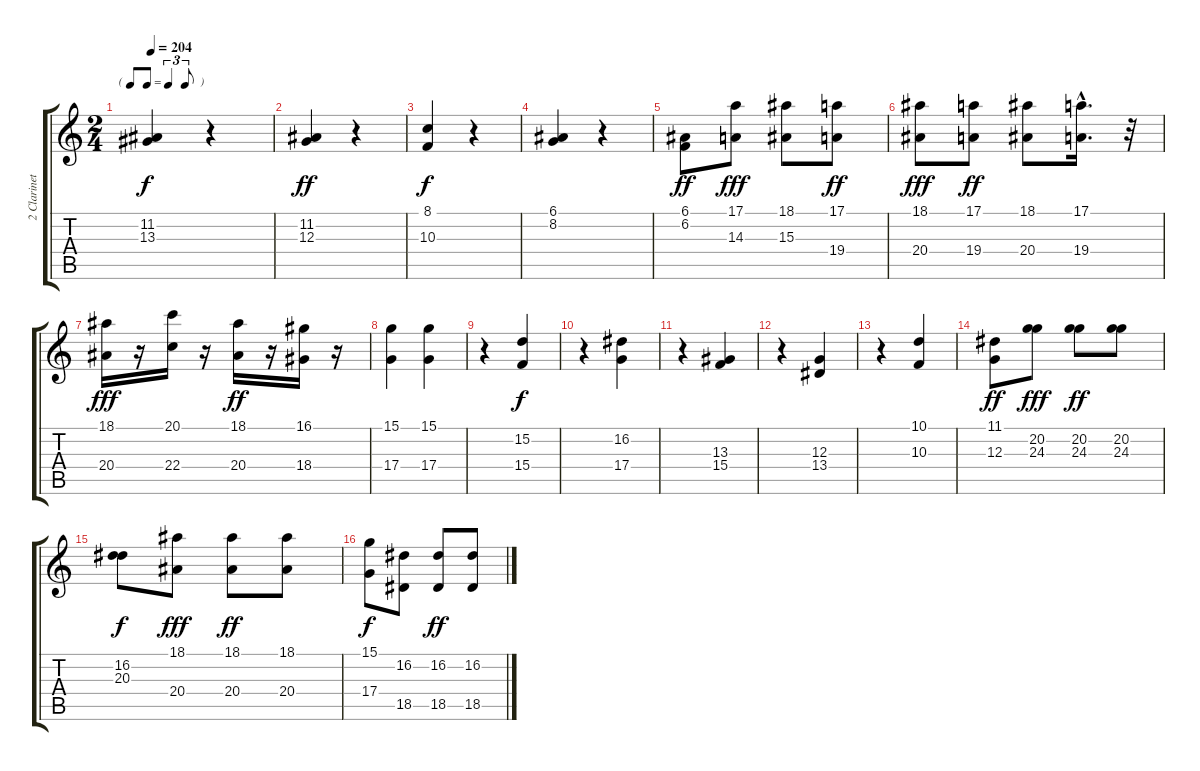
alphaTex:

\track ("2 Clarinets in Bb" "2 Clarinet") {instrument clarinet}
\staff {score tabs}
\tuning (E4 B3 G3 D3 A2 E2) {hide}
\ts (2 4)
\tf triplet8th
\tempo 204
\clef g2
\ks c
(11.2 13.3).4{dy f} r.4 |
(11.2 12.3).4{dy ff} r.4 |
(8.1 10.3).4{dy f} r.4 |
(6.1 8.2).4 r.4 |
(6.1 6.2).8{dy ff} (17.1 14.3).8{dy fff} (18.1 15.3).8 (17.1 19.4).8{dy ff} |
(18.1 20.4).8{dy fff} (17.1 19.4).8{dy ff} (18.1 20.4).8 (17.1{hac} 19.4{hac}).16{d} r.32 |
(18.1 20.4).16{dy fff} r.16 (20.1 22.4).16 r.16 (18.1 20.4).16{dy ff} r.16 (16.1 18.4).16 r.16 |
(15.1 17.4).4 (15.1 17.4).4 |
r.4 (15.2 15.4).4{dy f} |
r.4 (16.2 17.4).4 |
r.4 (13.3 15.4).4 |
r.4 (12.3 13.4).4 |
r.4 (10.1 10.3).4 |
(11.1 12.3).8{dy ff} (20.2 24.3).8{dy fff} (20.2 24.3).8{dy ff} (20.2 24.3).8 |
(16.2 20.3).8{dy f} (18.1 20.4).8{dy fff} (18.1 20.4).8{dy ff} (18.1 20.4).8 |
(15.1 17.4).8{dy f} (16.2 18.5).8 (16.2 18.5).8{dy ff} (16.2 18.5).8
